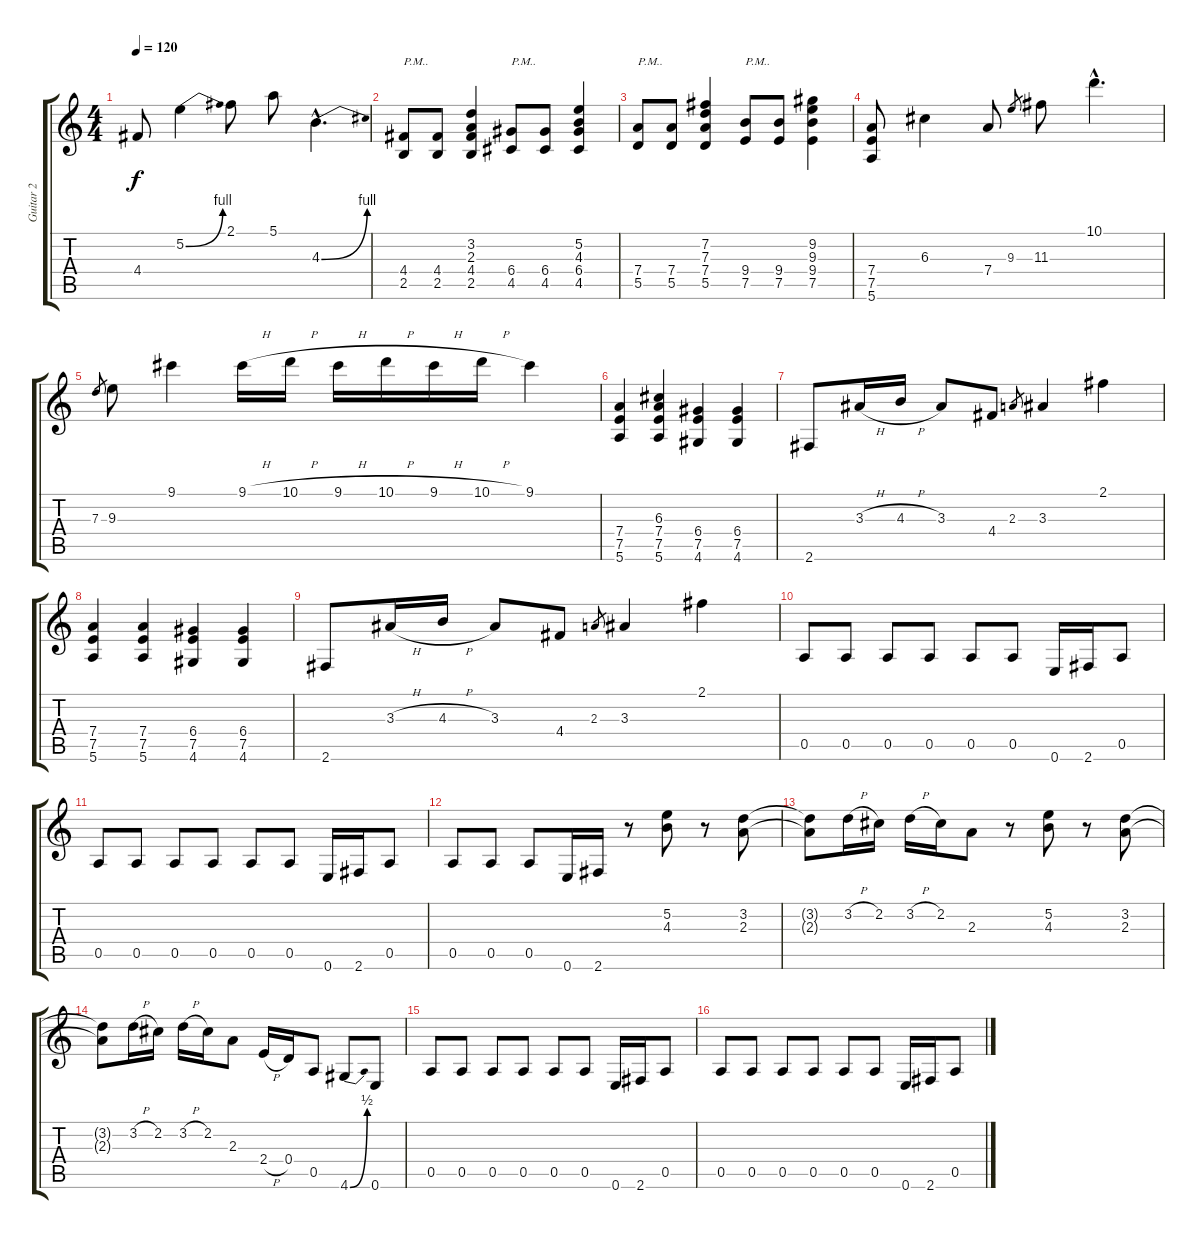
\track ("Guitar 2" "Guitar 2") {instrument distortionguitar}
\staff {score tabs}
\tuning (E4 B3 G3 D3 A2 E2) {hide}
\ts (4 4)
\tempo 120
\clef g2
\ks c
4.4{t}.8{dy f} 5.2{be (bend 0 0 60 4)}.4 2.1.8 5.1.8 4.3{be (bend 0 0 60 4) hac}.4{d} |
(4.4 2.5).8{txt "P.M.."} (4.4 2.5).8 (3.2 2.3 4.4 2.5).4 (6.4 4.5).8{txt "P.M.."} (6.4 4.5).8 (5.2 4.3 6.4 4.5).4 |
(7.4 5.5).8{txt "P.M.."} (7.4 5.5).8 (7.2 7.3 7.4 5.5).4 (9.4 7.5).8{txt "P.M.."} (9.4 7.5).8 (9.2 9.3 9.4 7.5).4 |
(7.4 7.5 5.6).8 6.3.4 7.4.8 9.3.8{gr} 11.3.8 10.1{hac}.4{d} |
7.3.8{gr} 9.3.8 9.1.4 9.1{h}.16 10.1{h}.16 9.1{h}.16 10.1{h}.16 9.1{h}.16 10.1{h}.16 9.1.4 |
(7.4 7.5 5.6).4 (6.3 7.4 7.5 5.6).4 (6.4 7.5 4.6).4 (6.4 7.5 4.6).4 |
2.6.8 3.3{h}.16 4.3{h}.16 3.3.8 4.4.8 2.3.8{gr} 3.3.4 2.1.4 |
(7.4 7.5 5.6).4 (7.4 7.5 5.6).4 (6.4 7.5 4.6).4 (6.4 7.5 4.6).4 |
2.6.8 3.3{h}.16 4.3{h}.16 3.3.8 4.4.8 2.3.8{gr} 3.3.4 2.1.4 |
0.5.8 0.5.8 0.5.8 0.5.8 0.5.8 0.5.8 0.6.16 2.6.16 0.5.8 |
0.5.8 0.5.8 0.5.8 0.5.8 0.5.8 0.5.8 0.6.16 2.6.16 0.5.8 |
0.5.8 0.5.8 0.5.8 0.6.16 2.6.16 r.8 (5.2 4.3).8 r.8 (3.2 2.3).8 |
(3.2{t} 2.3{t}).8 3.2{h}.16 2.2.16 3.2{h}.16 2.2.16 2.3.8 r.8 (5.2 4.3).8 r.8 (3.2 2.3).8 |
(3.2{t} 2.3{t}).8 3.2{h}.16 2.2.16 3.2{h}.16 2.2.16 2.3.8 2.4{h}.16 0.4.16 0.5.8 4.6{be (bend 0 0 60 2)}.8 0.6.8 |
0.5.8 0.5.8 0.5.8 0.5.8 0.5.8 0.5.8 0.6.16 2.6.16 0.5.8 |
0.5.8 0.5.8 0.5.8 0.5.8 0.5.8 0.5.8 0.6.16 2.6.16 0.5.8
